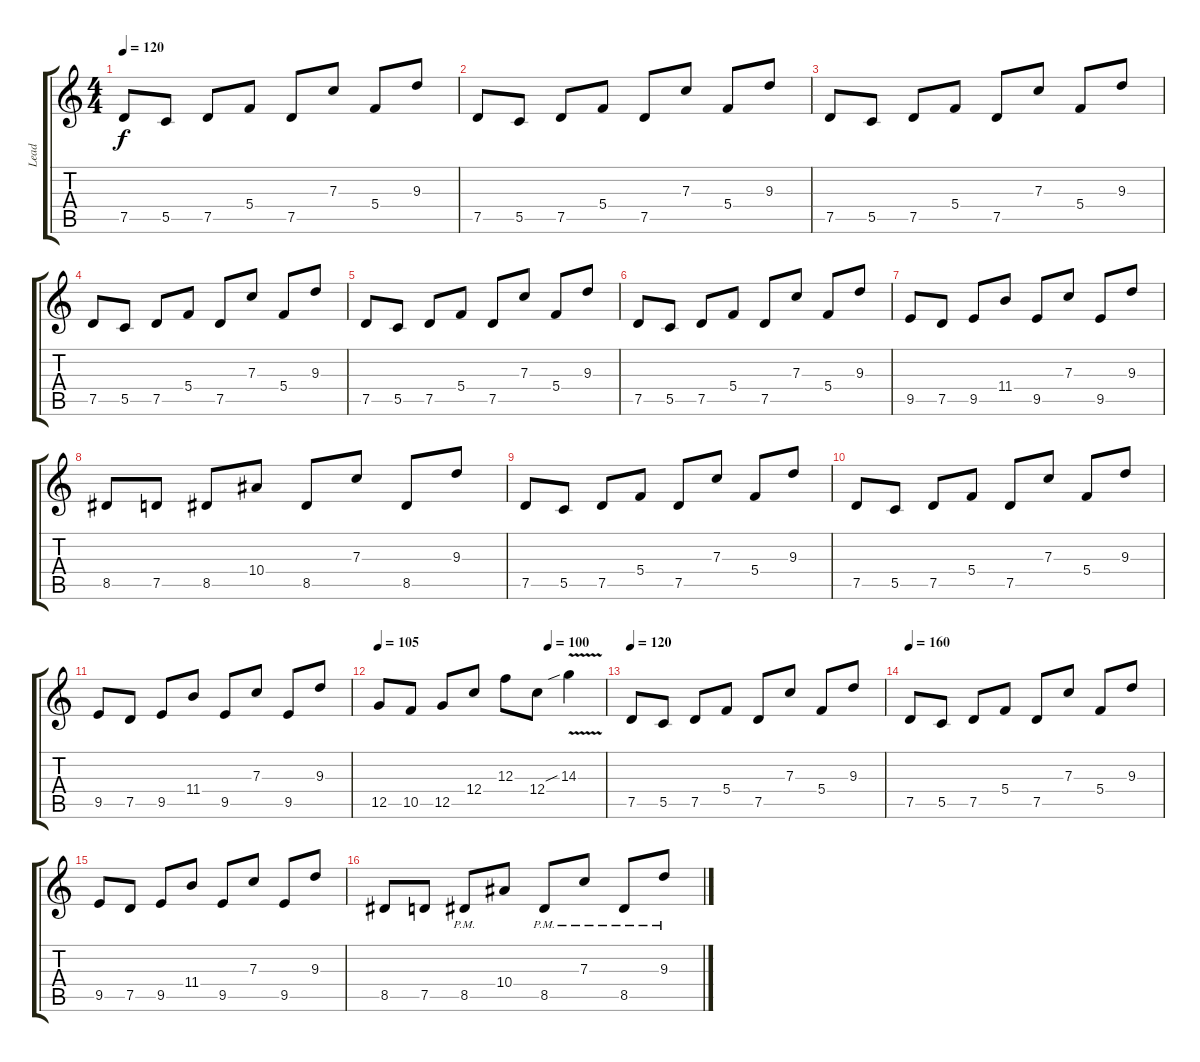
\track ("Lead " "Lead ") {instrument distortionguitar}
\staff {score tabs}
\tuning (D4 A3 F3 C3 G2 D2) {hide}
\ts (4 4)
\tempo 120
\clef g2
\ks c
7.5.8{dy f balance 8 instrument distortionguitar} 5.5.8 7.5.8 5.4.8 7.5.8 7.3.8 5.4.8 9.3.8 |
7.5.8 5.5.8 7.5.8 5.4.8 7.5.8 7.3.8 5.4.8 9.3.8 |
7.5.8 5.5.8 7.5.8 5.4.8 7.5.8 7.3.8 5.4.8 9.3.8 |
7.5.8 5.5.8 7.5.8 5.4.8 7.5.8 7.3.8 5.4.8 9.3.8 |
7.5.8 5.5.8 7.5.8 5.4.8 7.5.8 7.3.8 5.4.8 9.3.8 |
7.5.8 5.5.8 7.5.8 5.4.8 7.5.8 7.3.8 5.4.8 9.3.8 |
9.5.8 7.5.8 9.5.8 11.4.8 9.5.8 7.3.8 9.5.8 9.3.8 |
8.5.8 7.5.8 8.5.8 10.4.8 8.5.8 7.3.8 8.5.8 9.3.8 |
7.5.8 5.5.8 7.5.8 5.4.8 7.5.8 7.3.8 5.4.8 9.3.8 |
7.5.8 5.5.8 7.5.8 5.4.8 7.5.8 7.3.8 5.4.8 9.3.8 |
9.5.8 7.5.8 9.5.8 11.4.8 9.5.8 7.3.8 9.5.8 9.3.8 |
\tempo 105
\tempo (100 0.75)
12.5.8 10.5.8 12.5.8 12.4.8 12.3.8 12.4.8 14.3{v sib}.4 |
\tempo 120
7.5.8 5.5.8 7.5.8 5.4.8 7.5.8 7.3.8 5.4.8 9.3.8 |
\tempo 160
7.5.8 5.5.8 7.5.8 5.4.8 7.5.8 7.3.8 5.4.8 9.3.8 |
9.5.8 7.5.8 9.5.8 11.4.8 9.5.8 7.3.8 9.5.8 9.3.8 |
8.5.8 7.5.8 8.5{pm}.8 10.4.8 8.5{pm}.8 7.3{pm}.8 8.5{pm}.8 9.3{pm}.8
